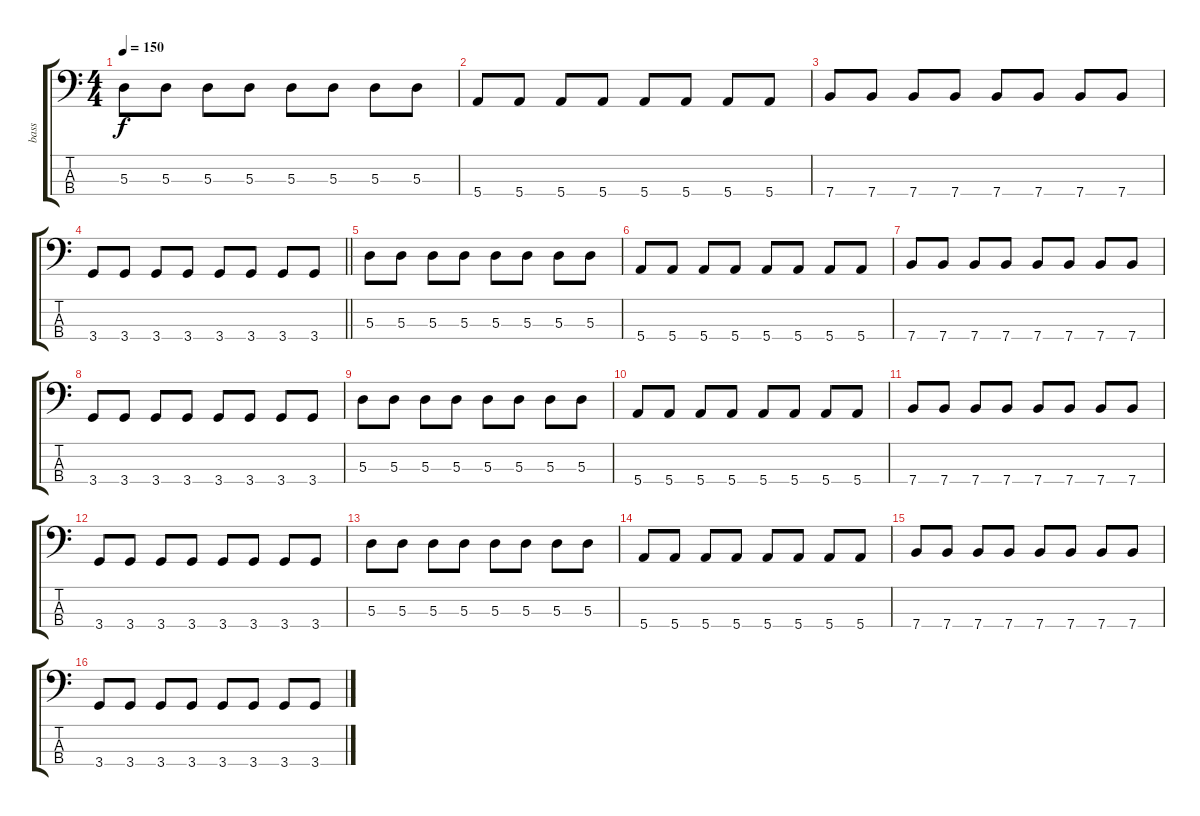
\track ("bass" "bass") {instrument electricbassfinger}
\staff {score tabs}
\tuning (G2 D2 A1 E1) {hide}
\ts (4 4)
\tempo 150
\clef f4
\ks c
5.3.8{dy f} 5.3.8 5.3.8 5.3.8 5.3.8 5.3.8 5.3.8 5.3.8 |
5.4.8 5.4.8 5.4.8 5.4.8 5.4.8 5.4.8 5.4.8 5.4.8 |
7.4.8 7.4.8 7.4.8 7.4.8 7.4.8 7.4.8 7.4.8 7.4.8 |
\barLineRight lightlight
3.4.8 3.4.8 3.4.8 3.4.8 3.4.8 3.4.8 3.4.8 3.4.8 |
5.3.8 5.3.8 5.3.8 5.3.8 5.3.8 5.3.8 5.3.8 5.3.8 |
5.4.8 5.4.8 5.4.8 5.4.8 5.4.8 5.4.8 5.4.8 5.4.8 |
7.4.8 7.4.8 7.4.8 7.4.8 7.4.8 7.4.8 7.4.8 7.4.8 |
3.4.8 3.4.8 3.4.8 3.4.8 3.4.8 3.4.8 3.4.8 3.4.8 |
5.3.8 5.3.8 5.3.8 5.3.8 5.3.8 5.3.8 5.3.8 5.3.8 |
5.4.8 5.4.8 5.4.8 5.4.8 5.4.8 5.4.8 5.4.8 5.4.8 |
7.4.8 7.4.8 7.4.8 7.4.8 7.4.8 7.4.8 7.4.8 7.4.8 |
3.4.8 3.4.8 3.4.8 3.4.8 3.4.8 3.4.8 3.4.8 3.4.8 |
5.3.8 5.3.8 5.3.8 5.3.8 5.3.8 5.3.8 5.3.8 5.3.8 |
5.4.8 5.4.8 5.4.8 5.4.8 5.4.8 5.4.8 5.4.8 5.4.8 |
7.4.8 7.4.8 7.4.8 7.4.8 7.4.8 7.4.8 7.4.8 7.4.8 |
3.4.8 3.4.8 3.4.8 3.4.8 3.4.8 3.4.8 3.4.8 3.4.8
